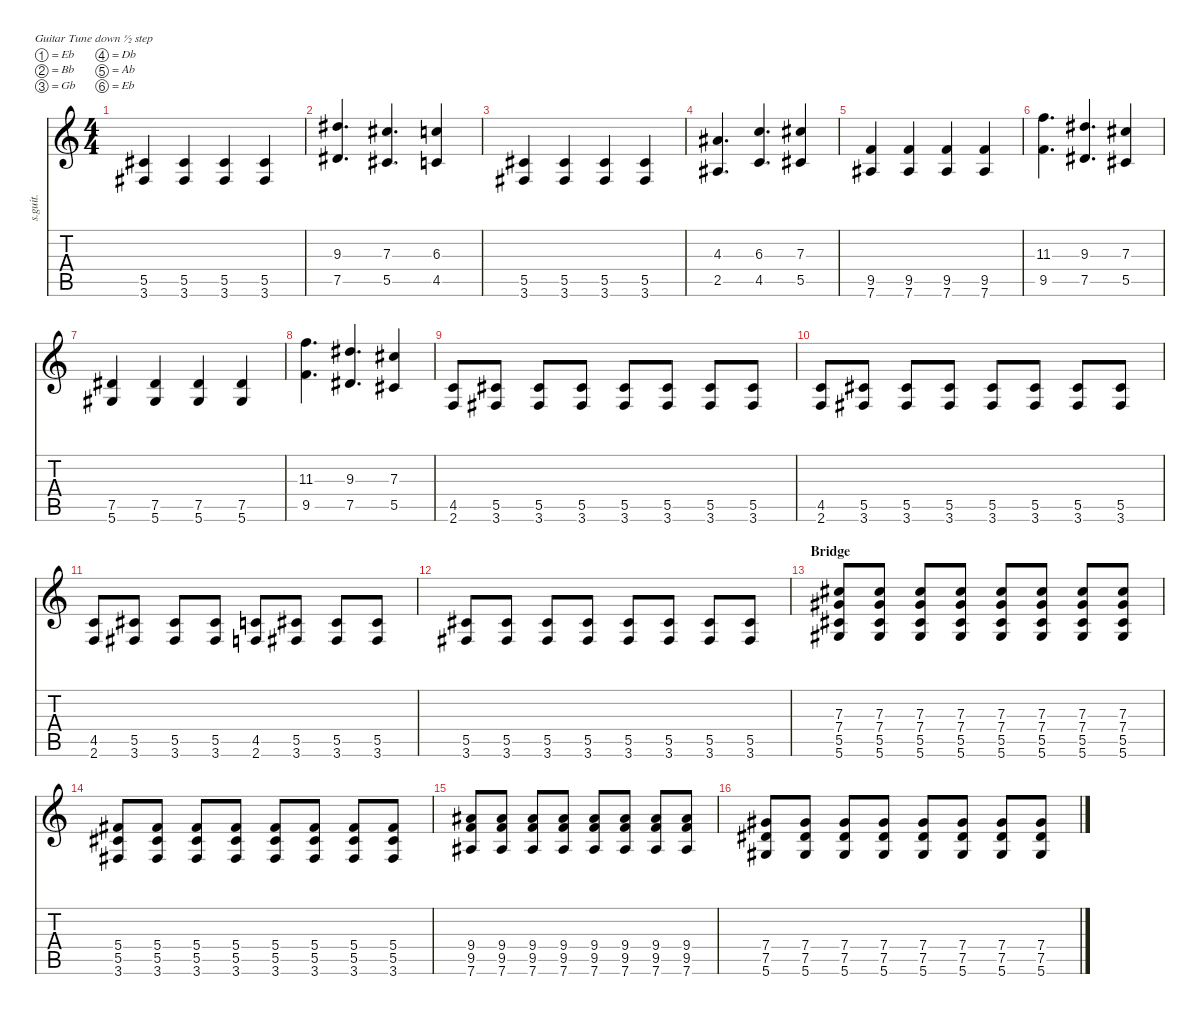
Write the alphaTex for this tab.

\defaultSystemsLayout 4
\hideDynamics
\bracketExtendMode nobrackets
\track ("Dave Keuning - Rhythm Guitar" "s.guit.") {instrument overdrivenguitar}
\staff {score tabs}
\tuning (Eb4 Bb3 Gb3 Db3 Ab2 Eb2)
\ts (4 4)
\tempo (148 hide)
\clef g2
\ks c
(5.5{acc #} 3.6{acc #}).4{lyrics (0 "") lyrics (1 "") lyrics (2 "") lyrics (3 "") lyrics (4 "") dy f} (5.5{acc #} 3.6{acc #}).4{lyrics (0 "") lyrics (1 "") lyrics (2 "") lyrics (3 "") lyrics (4 "")} (5.5{acc #} 3.6{acc #}).4{lyrics (0 "") lyrics (1 "") lyrics (2 "") lyrics (3 "") lyrics (4 "")} (5.5{acc #} 3.6{acc #}).4{lyrics (0 "") lyrics (1 "") lyrics (2 "") lyrics (3 "") lyrics (4 "")} |
(9.3{acc #} 7.5{acc #}).4{d lyrics (0 "") lyrics (1 "") lyrics (2 "") lyrics (3 "") lyrics (4 "")} (7.3{acc #} 5.5{acc #}).4{d lyrics (0 "") lyrics (1 "") lyrics (2 "") lyrics (3 "") lyrics (4 "")} (6.3 4.5).4{lyrics (0 "") lyrics (1 "") lyrics (2 "") lyrics (3 "") lyrics (4 "")} |
(5.5{acc #} 3.6{acc #}).4{lyrics (0 "") lyrics (1 "") lyrics (2 "") lyrics (3 "") lyrics (4 "")} (5.5{acc #} 3.6{acc #}).4{lyrics (0 "") lyrics (1 "") lyrics (2 "") lyrics (3 "") lyrics (4 "")} (5.5{acc #} 3.6{acc #}).4{lyrics (0 "") lyrics (1 "") lyrics (2 "") lyrics (3 "") lyrics (4 "")} (5.5{acc #} 3.6{acc #}).4{lyrics (0 "") lyrics (1 "") lyrics (2 "") lyrics (3 "") lyrics (4 "")} |
(4.3{acc #} 2.5{acc #}).4{d lyrics (0 "") lyrics (1 "") lyrics (2 "") lyrics (3 "") lyrics (4 "")} (6.3 4.5).4{d lyrics (0 "") lyrics (1 "") lyrics (2 "") lyrics (3 "") lyrics (4 "")} (7.3{acc #} 5.5{acc #}).4{lyrics (0 "") lyrics (1 "") lyrics (2 "") lyrics (3 "") lyrics (4 "")} |
(9.5 7.6{acc #}).4{lyrics (0 "") lyrics (1 "") lyrics (2 "") lyrics (3 "") lyrics (4 "")} (9.5 7.6{acc #}).4{lyrics (0 "") lyrics (1 "") lyrics (2 "") lyrics (3 "") lyrics (4 "")} (9.5 7.6{acc #}).4{lyrics (0 "") lyrics (1 "") lyrics (2 "") lyrics (3 "") lyrics (4 "")} (9.5 7.6{acc #}).4{lyrics (0 "") lyrics (1 "") lyrics (2 "") lyrics (3 "") lyrics (4 "")} |
(11.3 9.5).4{d lyrics (0 "") lyrics (1 "") lyrics (2 "") lyrics (3 "") lyrics (4 "")} (9.3{acc #} 7.5{acc #}).4{d lyrics (0 "") lyrics (1 "") lyrics (2 "") lyrics (3 "") lyrics (4 "")} (7.3{acc #} 5.5{acc #}).4{lyrics (0 "") lyrics (1 "") lyrics (2 "") lyrics (3 "") lyrics (4 "")} |
(7.5{acc #} 5.6{acc #}).4{lyrics (0 "") lyrics (1 "") lyrics (2 "") lyrics (3 "") lyrics (4 "")} (7.5{acc #} 5.6{acc #}).4{lyrics (0 "") lyrics (1 "") lyrics (2 "") lyrics (3 "") lyrics (4 "")} (7.5{acc #} 5.6{acc #}).4{lyrics (0 "") lyrics (1 "") lyrics (2 "") lyrics (3 "") lyrics (4 "")} (7.5{acc #} 5.6{acc #}).4{lyrics (0 "") lyrics (1 "") lyrics (2 "") lyrics (3 "") lyrics (4 "")} |
(11.3 9.5).4{d lyrics (0 "") lyrics (1 "") lyrics (2 "") lyrics (3 "") lyrics (4 "")} (9.3{acc #} 7.5{acc #}).4{d lyrics (0 "") lyrics (1 "") lyrics (2 "") lyrics (3 "") lyrics (4 "")} (7.3{acc #} 5.5{acc #}).4{lyrics (0 "") lyrics (1 "") lyrics (2 "") lyrics (3 "") lyrics (4 "")} |
(4.5 2.6).8{lyrics (0 "") lyrics (1 "") lyrics (2 "") lyrics (3 "") lyrics (4 "")} (5.5{acc #} 3.6{acc #}).8{lyrics (0 "") lyrics (1 "") lyrics (2 "") lyrics (3 "") lyrics (4 "")} (5.5{acc #} 3.6{acc #}).8{lyrics (0 "") lyrics (1 "") lyrics (2 "") lyrics (3 "") lyrics (4 "")} (5.5{acc #} 3.6{acc #}).8{lyrics (0 "") lyrics (1 "") lyrics (2 "") lyrics (3 "") lyrics (4 "")} (5.5{acc #} 3.6{acc #}).8{lyrics (0 "") lyrics (1 "") lyrics (2 "") lyrics (3 "") lyrics (4 "")} (5.5{acc #} 3.6{acc #}).8{lyrics (0 "") lyrics (1 "") lyrics (2 "") lyrics (3 "") lyrics (4 "")} (5.5{acc #} 3.6{acc #}).8{lyrics (0 "") lyrics (1 "") lyrics (2 "") lyrics (3 "") lyrics (4 "")} (5.5{acc #} 3.6{acc #}).8{lyrics (0 "") lyrics (1 "") lyrics (2 "") lyrics (3 "") lyrics (4 "")} |
(4.5 2.6).8{lyrics (0 "") lyrics (1 "") lyrics (2 "") lyrics (3 "") lyrics (4 "")} (5.5{acc #} 3.6{acc #}).8{lyrics (0 "") lyrics (1 "") lyrics (2 "") lyrics (3 "") lyrics (4 "")} (5.5{acc #} 3.6{acc #}).8{lyrics (0 "") lyrics (1 "") lyrics (2 "") lyrics (3 "") lyrics (4 "")} (5.5{acc #} 3.6{acc #}).8{lyrics (0 "") lyrics (1 "") lyrics (2 "") lyrics (3 "") lyrics (4 "")} (5.5{acc #} 3.6{acc #}).8{lyrics (0 "") lyrics (1 "") lyrics (2 "") lyrics (3 "") lyrics (4 "")} (5.5{acc #} 3.6{acc #}).8{lyrics (0 "") lyrics (1 "") lyrics (2 "") lyrics (3 "") lyrics (4 "")} (5.5{acc #} 3.6{acc #}).8{lyrics (0 "") lyrics (1 "") lyrics (2 "") lyrics (3 "") lyrics (4 "")} (5.5{acc #} 3.6{acc #}).8{lyrics (0 "") lyrics (1 "") lyrics (2 "") lyrics (3 "") lyrics (4 "")} |
(4.5 2.6).8{lyrics (0 "") lyrics (1 "") lyrics (2 "") lyrics (3 "") lyrics (4 "")} (5.5{acc #} 3.6{acc #}).8{lyrics (0 "") lyrics (1 "") lyrics (2 "") lyrics (3 "") lyrics (4 "")} (5.5{acc #} 3.6{acc #}).8{lyrics (0 "") lyrics (1 "") lyrics (2 "") lyrics (3 "") lyrics (4 "")} (5.5{acc #} 3.6{acc #}).8{lyrics (0 "") lyrics (1 "") lyrics (2 "") lyrics (3 "") lyrics (4 "")} (4.5 2.6).8{lyrics (0 "") lyrics (1 "") lyrics (2 "") lyrics (3 "") lyrics (4 "")} (5.5{acc #} 3.6{acc #}).8{lyrics (0 "") lyrics (1 "") lyrics (2 "") lyrics (3 "") lyrics (4 "")} (5.5{acc #} 3.6{acc #}).8{lyrics (0 "") lyrics (1 "") lyrics (2 "") lyrics (3 "") lyrics (4 "")} (5.5{acc #} 3.6{acc #}).8{lyrics (0 "") lyrics (1 "") lyrics (2 "") lyrics (3 "") lyrics (4 "")} |
(5.5{acc #} 3.6{acc #}).8{lyrics (0 "") lyrics (1 "") lyrics (2 "") lyrics (3 "") lyrics (4 "")} (5.5{acc #} 3.6{acc #}).8{lyrics (0 "") lyrics (1 "") lyrics (2 "") lyrics (3 "") lyrics (4 "")} (5.5{acc #} 3.6{acc #}).8{lyrics (0 "") lyrics (1 "") lyrics (2 "") lyrics (3 "") lyrics (4 "")} (5.5{acc #} 3.6{acc #}).8{lyrics (0 "") lyrics (1 "") lyrics (2 "") lyrics (3 "") lyrics (4 "")} (5.5{acc #} 3.6{acc #}).8{lyrics (0 "") lyrics (1 "") lyrics (2 "") lyrics (3 "") lyrics (4 "")} (5.5{acc #} 3.6{acc #}).8{lyrics (0 "") lyrics (1 "") lyrics (2 "") lyrics (3 "") lyrics (4 "")} (5.5{acc #} 3.6{acc #}).8{lyrics (0 "") lyrics (1 "") lyrics (2 "") lyrics (3 "") lyrics (4 "")} (5.5{acc #} 3.6{acc #}).8{lyrics (0 "") lyrics (1 "") lyrics (2 "") lyrics (3 "") lyrics (4 "")} |
\section ("" "Bridge")
(7.3{acc #} 7.4{acc #} 5.5{acc #} 5.6{acc #}).8{lyrics (0 "") lyrics (1 "") lyrics (2 "") lyrics (3 "") lyrics (4 "")} (7.3{acc #} 7.4{acc #} 5.5{acc #} 5.6{acc #}).8{lyrics (0 "") lyrics (1 "") lyrics (2 "") lyrics (3 "") lyrics (4 "")} (7.3{acc #} 7.4{acc #} 5.5{acc #} 5.6{acc #}).8{lyrics (0 "") lyrics (1 "") lyrics (2 "") lyrics (3 "") lyrics (4 "")} (7.3{acc #} 7.4{acc #} 5.5{acc #} 5.6{acc #}).8{lyrics (0 "") lyrics (1 "") lyrics (2 "") lyrics (3 "") lyrics (4 "")} (7.3{acc #} 7.4{acc #} 5.5{acc #} 5.6{acc #}).8{lyrics (0 "") lyrics (1 "") lyrics (2 "") lyrics (3 "") lyrics (4 "")} (7.3{acc #} 7.4{acc #} 5.5{acc #} 5.6{acc #}).8{lyrics (0 "") lyrics (1 "") lyrics (2 "") lyrics (3 "") lyrics (4 "")} (7.3{acc #} 7.4{acc #} 5.5{acc #} 5.6{acc #}).8{lyrics (0 "") lyrics (1 "") lyrics (2 "") lyrics (3 "") lyrics (4 "")} (7.3{acc #} 7.4{acc #} 5.5{acc #} 5.6{acc #}).8{lyrics (0 "") lyrics (1 "") lyrics (2 "") lyrics (3 "") lyrics (4 "")} |
(5.4{acc #} 5.5{acc #} 3.6{acc #}).8{lyrics (0 "") lyrics (1 "") lyrics (2 "") lyrics (3 "") lyrics (4 "")} (5.4{acc #} 5.5{acc #} 3.6{acc #}).8{lyrics (0 "") lyrics (1 "") lyrics (2 "") lyrics (3 "") lyrics (4 "")} (5.4{acc #} 5.5{acc #} 3.6{acc #}).8{lyrics (0 "") lyrics (1 "") lyrics (2 "") lyrics (3 "") lyrics (4 "")} (5.4{acc #} 5.5{acc #} 3.6{acc #}).8{lyrics (0 "") lyrics (1 "") lyrics (2 "") lyrics (3 "") lyrics (4 "")} (5.4{acc #} 5.5{acc #} 3.6{acc #}).8{lyrics (0 "") lyrics (1 "") lyrics (2 "") lyrics (3 "") lyrics (4 "")} (5.4{acc #} 5.5{acc #} 3.6{acc #}).8{lyrics (0 "") lyrics (1 "") lyrics (2 "") lyrics (3 "") lyrics (4 "")} (5.4{acc #} 5.5{acc #} 3.6{acc #}).8{lyrics (0 "") lyrics (1 "") lyrics (2 "") lyrics (3 "") lyrics (4 "")} (5.4{acc #} 5.5{acc #} 3.6{acc #}).8{lyrics (0 "") lyrics (1 "") lyrics (2 "") lyrics (3 "") lyrics (4 "")} |
(9.4{acc #} 9.5 7.6{acc #}).8{lyrics (0 "") lyrics (1 "") lyrics (2 "") lyrics (3 "") lyrics (4 "")} (9.4{acc #} 9.5 7.6{acc #}).8{lyrics (0 "") lyrics (1 "") lyrics (2 "") lyrics (3 "") lyrics (4 "")} (9.4{acc #} 9.5 7.6{acc #}).8{lyrics (0 "") lyrics (1 "") lyrics (2 "") lyrics (3 "") lyrics (4 "")} (9.4{acc #} 9.5 7.6{acc #}).8{lyrics (0 "") lyrics (1 "") lyrics (2 "") lyrics (3 "") lyrics (4 "")} (9.4{acc #} 9.5 7.6{acc #}).8{lyrics (0 "") lyrics (1 "") lyrics (2 "") lyrics (3 "") lyrics (4 "")} (9.4{acc #} 9.5 7.6{acc #}).8{lyrics (0 "") lyrics (1 "") lyrics (2 "") lyrics (3 "") lyrics (4 "")} (9.4{acc #} 9.5 7.6{acc #}).8{lyrics (0 "") lyrics (1 "") lyrics (2 "") lyrics (3 "") lyrics (4 "")} (9.4{acc #} 9.5 7.6{acc #}).8{lyrics (0 "") lyrics (1 "") lyrics (2 "") lyrics (3 "") lyrics (4 "")} |
(7.4{acc #} 7.5{acc #} 5.6{acc #}).8{lyrics (0 "") lyrics (1 "") lyrics (2 "") lyrics (3 "") lyrics (4 "")} (7.4{acc #} 7.5{acc #} 5.6{acc #}).8{lyrics (0 "") lyrics (1 "") lyrics (2 "") lyrics (3 "") lyrics (4 "")} (7.4{acc #} 7.5{acc #} 5.6{acc #}).8{lyrics (0 "") lyrics (1 "") lyrics (2 "") lyrics (3 "") lyrics (4 "")} (7.4{acc #} 7.5{acc #} 5.6{acc #}).8{lyrics (0 "") lyrics (1 "") lyrics (2 "") lyrics (3 "") lyrics (4 "")} (7.4{acc #} 7.5{acc #} 5.6{acc #}).8{lyrics (0 "") lyrics (1 "") lyrics (2 "") lyrics (3 "") lyrics (4 "")} (7.4{acc #} 7.5{acc #} 5.6{acc #}).8{lyrics (0 "") lyrics (1 "") lyrics (2 "") lyrics (3 "") lyrics (4 "")} (7.4{acc #} 7.5{acc #} 5.6{acc #}).8{lyrics (0 "") lyrics (1 "") lyrics (2 "") lyrics (3 "") lyrics (4 "")} (7.4{acc #} 7.5{acc #} 5.6{acc #}).8{lyrics (0 "") lyrics (1 "") lyrics (2 "") lyrics (3 "") lyrics (4 "")}
